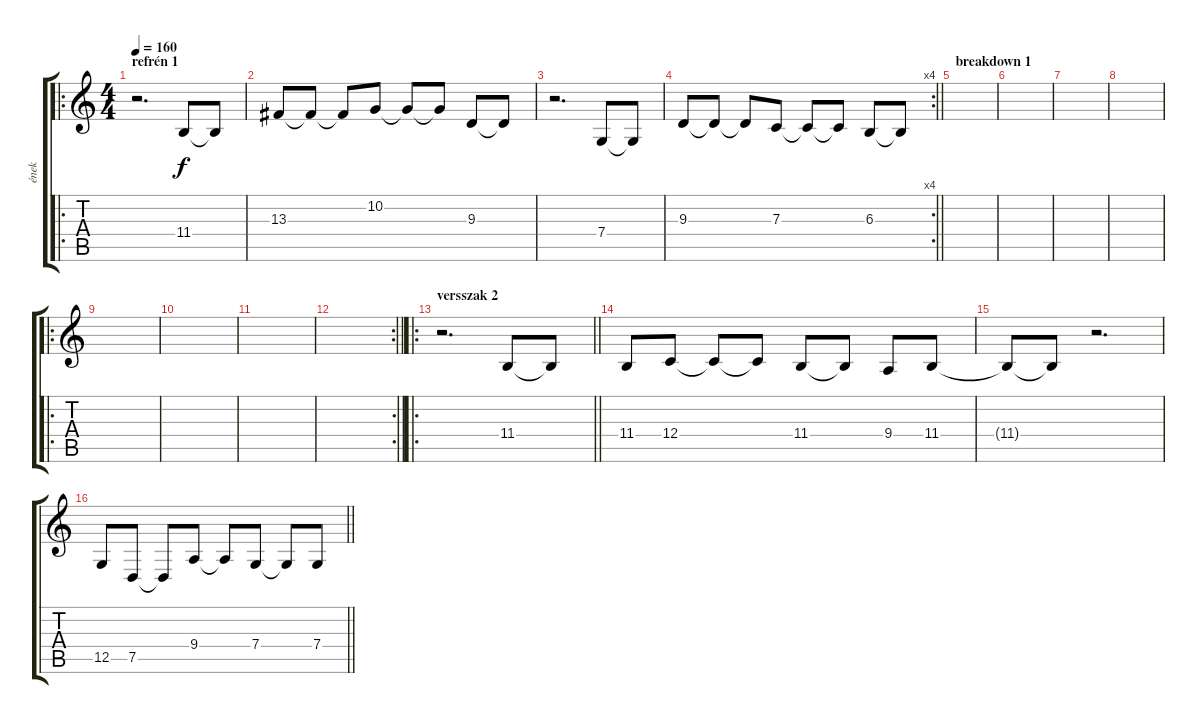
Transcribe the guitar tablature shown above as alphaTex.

\track ("ének" "ének") {instrument pad1newage}
\staff {score tabs}
\tuning (D4 A3 F3 C3 G2 C2) {hide}
\ro
\ts (4 4)
\section ("" "refrén 1")
\tempo 160
\clef g2
\ks c
r.2{d dy f} 11.4.8 11.4{t}.8 |
13.3.8 13.3{t}.8 13.3{t}.8 10.2.8 10.2{t}.8 10.2{t}.8 9.3.8 9.3{t}.8 |
r.2{d} 7.4.8 7.4{t}.8 |
\rc 4
\barLineRight lightlight
9.3.8 9.3{t}.8 9.3{t}.8 7.3.8 7.3{t}.8 7.3{t}.8 6.3.8 6.3{t}.8 |
\section ("" "breakdown 1")
|
|
|
|
\ro
|
|
|
\rc 2
\barLineRight lightlight
|
\ro
\section ("" "versszak 2")
\barLineRight lightlight
r.2{d} 11.4.8 11.4{t}.8 |
11.4.8 12.4.8 12.4{t}.8 12.4{t}.8 11.4.8 11.4{t}.8 9.4.8 11.4.8 |
11.4{t}.8 11.4{t}.8 r.2{d} |
\barLineRight lightlight
12.5.8 7.5.8 7.5{t}.8 9.4.8 9.4{t}.8 7.4.8 7.4{t}.8 7.4.8
